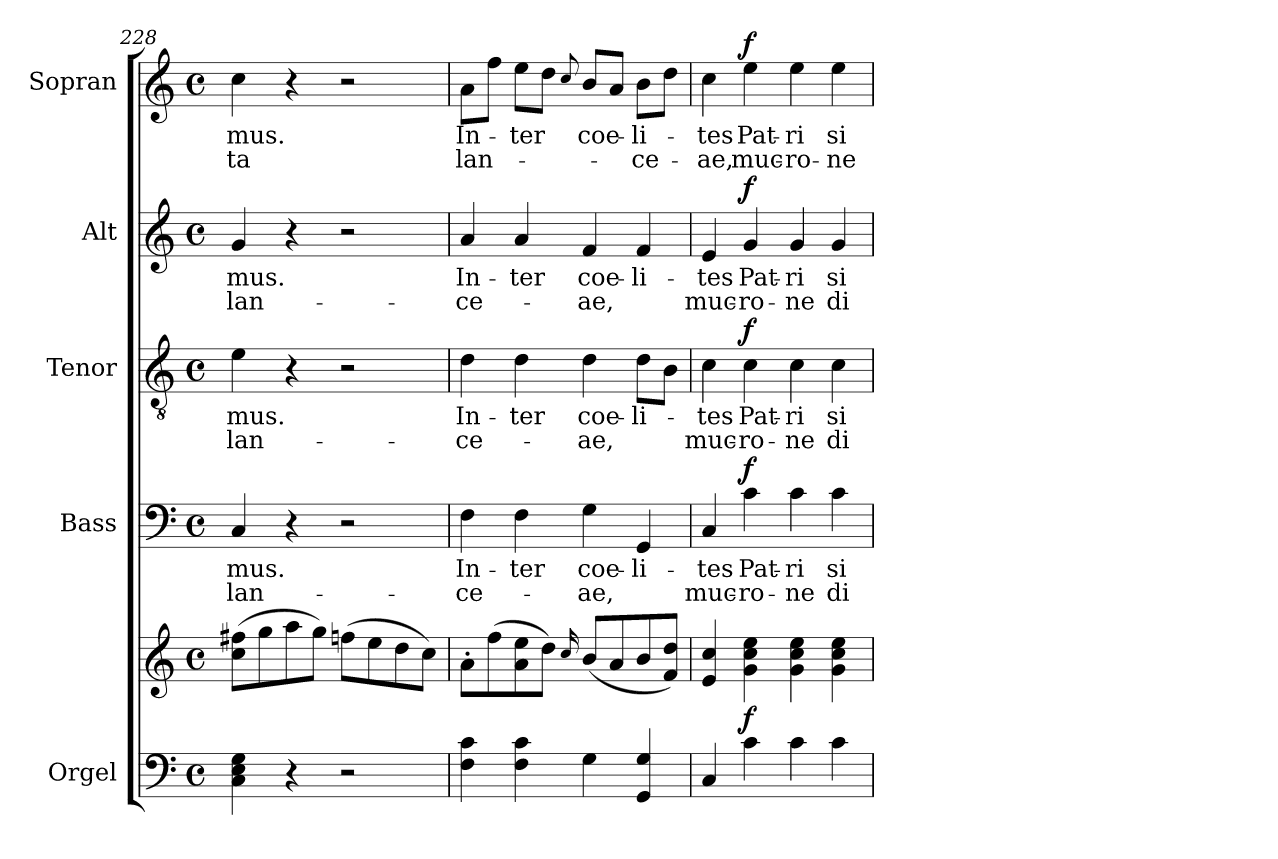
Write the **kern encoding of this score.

**kern	**kern	**dynam	**kern	**text	**text	**dynam	**kern	**text	**text	**dynam	**kern	**text	**text	**dynam	**kern	**text	**text	**dynam
*part5	*part5	*part5	*part4	*part4	*part4	*part4	*part3	*part3	*part3	*part3	*part2	*part2	*part2	*part2	*part1	*part1	*part1	*part1
*staff6	*staff5	*staff5/6	*staff4	*staff4	*staff4	*staff4	*staff3	*staff3	*staff3	*staff3	*staff2	*staff2	*staff2	*staff2	*staff1	*staff1	*staff1	*staff1
*I"Orgel	*	*	*I"Bass	*	*	*	*I"Tenor	*	*	*	*I"Alt	*	*	*	*I"Sopran	*	*	*
*I'Org.	*	*	*I'B.	*	*	*	*I'T.	*	*	*	*I'A.	*	*	*	*I'S.	*	*	*
*clefF4	*clefG2	*	*clefF4	*	*	*	*clefGv2	*	*	*	*clefG2	*	*	*	*clefG2	*	*	*
*k[]	*k[]	*	*k[]	*	*	*	*k[]	*	*	*	*k[]	*	*	*	*k[]	*	*	*
*C:	*C:	*	*C:	*	*	*	*C:	*	*	*	*C:	*	*	*	*C:	*	*	*
*M4/4	*M4/4	*	*M4/4	*	*	*	*M4/4	*	*	*	*M4/4	*	*	*	*M4/4	*	*	*
*met(c)	*met(c)	*	*met(c)	*	*	*	*met(c)	*	*	*	*met(c)	*	*	*	*met(c)	*	*	*
=228	=228	=228	=228	=228	=228	=228	=228	=228	=228	=228	=228	=228	=228	=228	=228	=228	=228	=228
!	!	!	!	!LO:LY:b	!LO:LY:b	!	!	!LO:LY:b	!LO:LY:b	!	!	!LO:LY:b	!LO:LY:b	!	!	!LO:LY:b	!LO:LY:b	!
4C\ 4E\ 4G\	(>8cc\ 8ff#X\L	.	4C/	-mus.	lan-	.	4e\	-mus.	lan-	.	4g/	-mus.	lan-	.	4cc\	-mus.	-ta	.
.	8gg\	.	.	.	.	.	.	.	.	.	.	.	.	.	.	.	.	.
4r	8aa\	.	4r	.	.	.	4r	.	.	.	4r	.	.	.	4r	.	.	.
.	8gg\J)	.	.	.	.	.	.	.	.	.	.	.	.	.	.	.	.	.
2r	(>8ffn\L	.	2r	.	.	.	2r	.	.	.	2r	.	.	.	2r	.	.	.
.	8ee\	.	.	.	.	.	.	.	.	.	.	.	.	.	.	.	.	.
.	8dd\	.	.	.	.	.	.	.	.	.	.	.	.	.	.	.	.	.
.	8cc\J)	.	.	.	.	.	.	.	.	.	.	.	.	.	.	.	.	.
=229	=229	=229	=229	=229	=229	=229	=229	=229	=229	=229	=229	=229	=229	=229	=229	=229	=229	=229
!	!	!	!	!LO:LY:b	!LO:LY:b	!	!	!LO:LY:b	!LO:LY:b	!	!	!LO:LY:b	!LO:LY:b	!	!	!LO:LY:b	!LO:LY:b	!
4F\ 4c\	8a'>\L	.	4F\	In-	-ce-	.	4d\	In-	-ce-	.	4a/	In-	-ce-	.	8a\L	In-	lan-	.
.	(>8ff\	.	.	.	.	.	.	.	.	.	.	.	.	.	8ff\J	.	.	.
!	!	!	!	!LO:LY:b	!	!	!	!LO:LY:b	!	!	!	!LO:LY:b	!	!	!	!LO:LY:b	!	!
4F\ 4c\	8a\ 8ee\	.	4F\	-ter	.	.	4d\	-ter	.	.	4a/	-ter	.	.	8ee\L	-ter	.	.
.	8dd\J)	.	.	.	.	.	.	.	.	.	.	.	.	.	8dd\J	.	.	.
.	16qqcc/	.	.	.	.	.	.	.	.	.	.	.	.	.	8qqcc/	.	.	.
!	!	!	!	!LO:LY:b	!LO:LY:b	!	!	!LO:LY:b	!LO:LY:b	!	!	!LO:LY:b	!LO:LY:b	!	!	!LO:LY:b	!	!
4G\	(<8b/L	.	4G\	coe-	-ae,	.	4d\	coe-	-ae,	.	4f/	coe-	-ae,	.	8b/L	coe-	.	.
.	8a/	.	.	.	.	.	.	.	.	.	.	.	.	.	8a/J	.	.	.
!	!	!	!	!LO:LY:b	!	!	!	!LO:LY:b	!	!	!	!LO:LY:b	!	!	!	!LO:LY:b	!LO:LY:b	!
4GG/ 4G/	8b/	.	4GG/	-li-	.	.	8d\L	-li-	.	.	4f/	-li-	.	.	8b\L	-li-	-ce-	.
.	8f/ 8dd/J)	.	.	.	.	.	8B\J	.	.	.	.	.	.	.	8dd\J	.	.	.
!!LO:PB:g=z
=230	=230	=230	=230	=230	=230	=230	=230	=230	=230	=230	=230	=230	=230	=230	=230	=230	=230	=230
!	!	!	!	!LO:LY:b	!LO:LY:b	!	!	!LO:LY:b	!LO:LY:b	!	!	!LO:LY:b	!LO:LY:b	!	!	!LO:LY:b	!LO:LY:b	!
4C/	4e/ 4cc/	.	4C/	-tes	muc-	.	4c\	-tes	muc-	.	4e/	-tes	muc-	.	4cc\	-tes	-ae,	.
!	!	!LO:DY:b	!	!LO:LY:b	!LO:LY:b	!LO:DY:a	!	!LO:LY:b	!LO:LY:b	!LO:DY:a	!	!LO:LY:b	!LO:LY:b	!LO:DY:a	!	!LO:LY:b	!LO:LY:b	!LO:DY:a
4c\	4g\ 4cc\ 4ee\	f	4c\	Pat-	-ro-	f	4c\	Pat-	-ro-	f	4g/	Pat-	-ro-	f	4ee\	Pat-	muc-	f
!	!	!	!	!LO:LY:b	!LO:LY:b	!	!	!LO:LY:b	!LO:LY:b	!	!	!LO:LY:b	!LO:LY:b	!	!	!LO:LY:b	!LO:LY:b	!
4c\	4g\ 4cc\ 4ee\	.	4c\	-ri	-ne	.	4c\	-ri	-ne	.	4g/	-ri	-ne	.	4ee\	-ri	-ro-	.
!	!	!	!	!LO:LY:b	!LO:LY:b	!	!	!LO:LY:b	!LO:LY:b	!	!	!LO:LY:b	!LO:LY:b	!	!	!LO:LY:b	!LO:LY:b	!
4c\	4g\ 4cc\ 4ee\	.	4c\	si-	di-	.	4c\	si-	di-	.	4g/	si-	di-	.	4ee\	si-	-ne	.
=	=	=	=	=	=	=	=	=	=	=	=	=	=	=	=	=	=	=
*-	*-	*-	*-	*-	*-	*-	*-	*-	*-	*-	*-	*-	*-	*-	*-	*-	*-	*-
